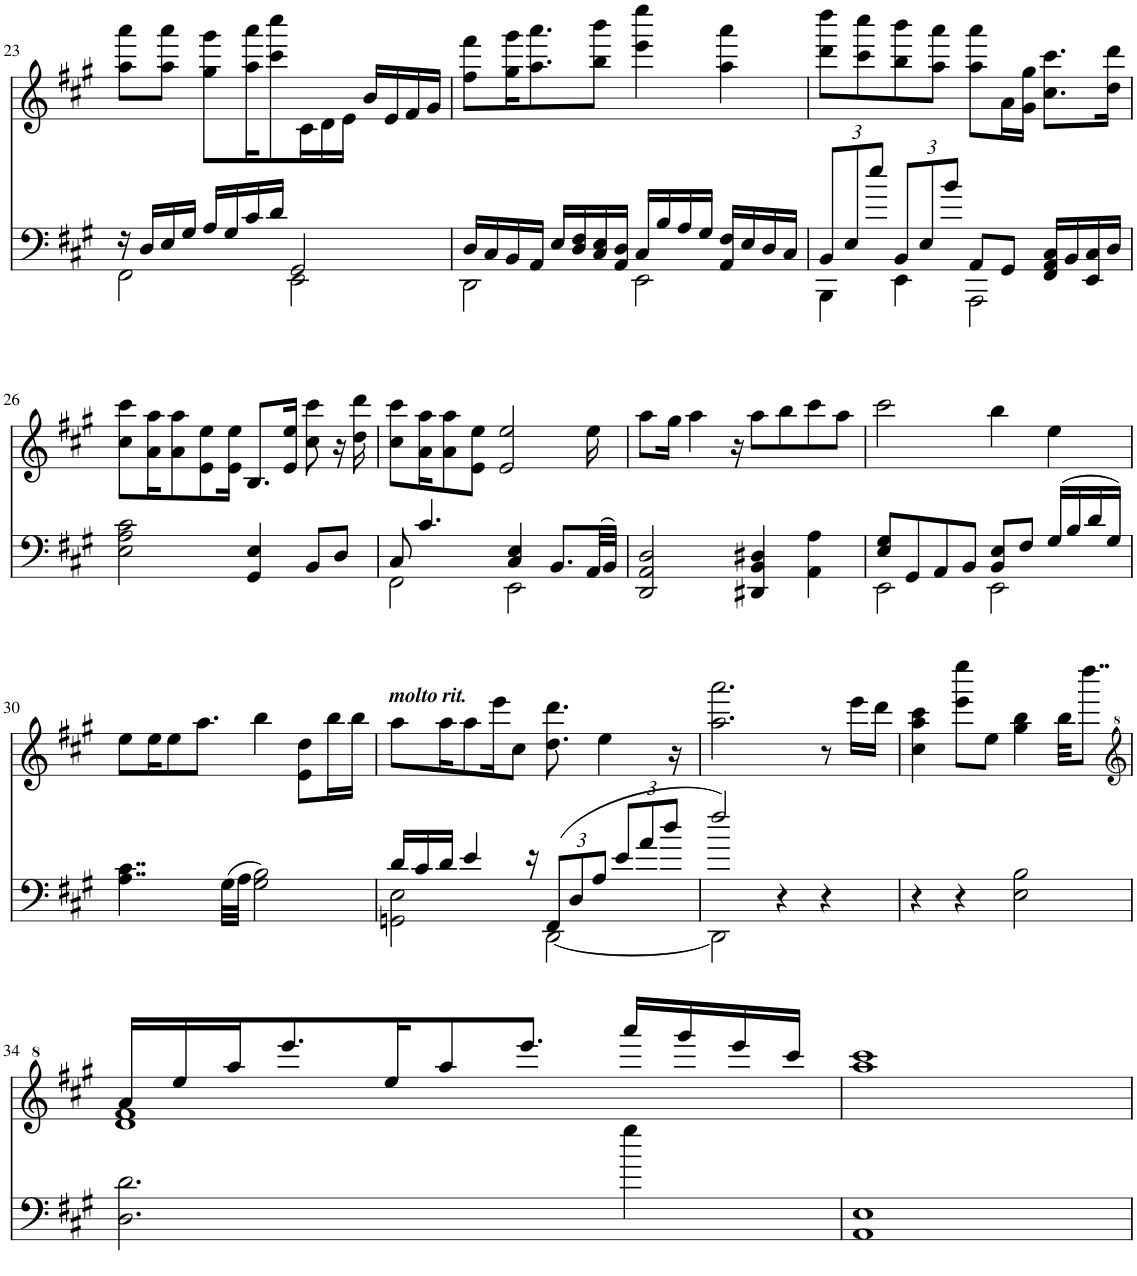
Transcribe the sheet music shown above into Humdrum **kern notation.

**kern	**kern
*part1	*part1
*staff2	*staff1
*I"piano	*
*I'pi.	*
!!LO:PB:g=z
*clefF4	*clefG2
*k[f#c#g#]	*k[f#c#g#]
*M4/4	*M4/4
=23	=23
*^	*
16r	2FF#\	8aa\ 8aaa\L
16D/LL	.	.
16E/	.	8aa\ 8aaa\J
16G#/JJ	.	.
16A/LL	.	8gg#\ 8ggg#\L
16G#/	.	.
16c#/	.	16aa\ 16aaa\K
16d/JJ	.	8ccc#\ 8cccc#\
2GG#/	2EE\	.
.	.	16c#\L
.	.	16d\
.	.	16e\JJ
.	.	16b/LL
.	.	16e/
.	.	16f#/
.	.	16g#/JJ
=24	=24	=24
16D/LL	2DD\	8ff#\ 8fff#\L
16C#/	.	.
16BB/	.	16gg#\ 16ggg#\K
16AA/JJ	.	8.aa\ 8.aaa\
16E/LL	.	.
16D/ 16F#/	.	.
16C#/ 16E/	.	8bb\ 8bbb\J
16AA/ 16D/JJ	.	.
16C#/LL	2EE\	4eee\ 4eeee\
16B/	.	.
16A/	.	.
16G#/JJ	.	.
16AA/ 16F#/LL	.	4aa\ 4aaa\
16E/	.	.
16D/	.	.
16C#/JJ	.	.
=25	=25	=25
*Xbrackettup	*	*
12BB/L	4BBB\	8ddd\ 8dddd\L
12E/	.	.
.	.	8ccc#\ 8cccc#\
12ee/J	.	.
12BB/L	4EE\	8bb\ 8bbb\
12E/	.	.
.	.	8aa\ 8aaa\J
12b/J	.	.
8AA/L	2AAA\	8aa\ 8aaa\L
8GG#/J	.	16a\L
.	.	16g#\ 16gg#\JJ
16FF#/ 16AA/ 16C#/LL	.	8.cc#\ 8.ccc#\L
16BB/	.	.
16EE/ 16C#/	.	.
16D/JJ	.	16dd\ 16ddd\Jk
*v	*v	*
!!LO:LB:g=z
=26	=26
2E\ 2A\ 2c#\	8cc#\ 8ccc#\L
.	16a\ 16aa\K
.	8a\ 8aa\
.	8e\ 8ee\
.	16e\ 16ee\Jk
4GG#/ 4E/	8.B/L
.	16e/ 16ee/Jk
8BB/L	8cc#\ 8ccc#\
8D/J	16r
.	16dd\ 16ddd\
=27	=27
*^	*
8C#/	2FF#\	8cc#\ 8ccc#\L
4.c#/	.	16a\ 16aa\K
.	.	8a\ 8aa\
.	.	8e\ 8ee\J
.	.	2e/ 2ee/
4C#/ 4E/	2EE\	.
8.BB/L	.	.
32AA/LL	.	16ee\
32BB/JJJ	.	.
*v	*v	*
=28	=28
2DD/ 2AA/ 2D/	8aa\L
.	16gg#\Jk
.	4aa\
.	16r
4DD#X/ 4BB/ 4D#X/	8aa\L
.	8bb\
4AA\ 4A\	8ccc#\
.	8aa\J
=29	=29
*^	*
8E/ 8G#/L	2EE\	2ccc#\
8GG#/	.	.
8AA/	.	.
8BB/J	.	.
8BB/ 8E/L	2EE\	4bb\
8F#/J	.	.
16G#/LL	.	4ee\
16B/	.	.
16d/	.	.
16G#/JJ	.	.
*v	*v	*
!!LO:LB:g=z
=30	=30
4..A\ 4..c#\	8ee\L
.	16ee\K
.	8ee\
.	8.aa\J
32G#\LLL	.
32A\JJJ	.
2G#\ 2B\	4bb\
.	8e\ 8dd\L
.	16bb\L
.	16bb\JJ
=31	=31
*^	*
!	!	!LO:TX:a:Bi:t=molto rit.
16d/LL	2GGn\ 2E\	8aa\L
16c#/	.	.
16d/JJ	.	16aa\K
4e/	.	8aa\
.	.	16eee\K
.	.	8cc#\J
16r	.	.
12FF#/L	[2DD\	8.dd\ 8.ddd\
12D/	.	.
12A/J	.	.
.	.	4ee\
12e/L	.	.
12a/	.	.
12dd/J	.	.
.	.	16r
=32	=32	=32
2ff#/	2DD\]	2.aa\ 2.aaa\
4r	2ryy	.
4r	.	8r
.	.	16eee\LL
.	.	16ddd\JJ
*v	*v	*
=33	=33
4r	4cc#\ 4aa\ 4ccc#\
4r	8eee\ 8eeee\L
.	8ee\J
2E\ 2B\	4gg#\ 4bb\
.	32bb\KKL
.	8..dddd\J
!!LO:LB:g=z
=34	=34
*	*clefG^2
*	*^
2.D\ 2.d\	16aa/LL	1dd 1ff#
.	16eee/	.
.	16aaa/J	.
.	8.eeee/	.
.	16eee/K	.
.	8aaa/	.
.	8.eeee/J	.
4gg#\	16aaaa/LL	.
.	16gggg#/	.
.	16eeee/	.
.	16cccc#/JJ	.
*	*v	*v
=35	=35
1AA 1E	1aaa 1cccc#
=	=
*-	*-
